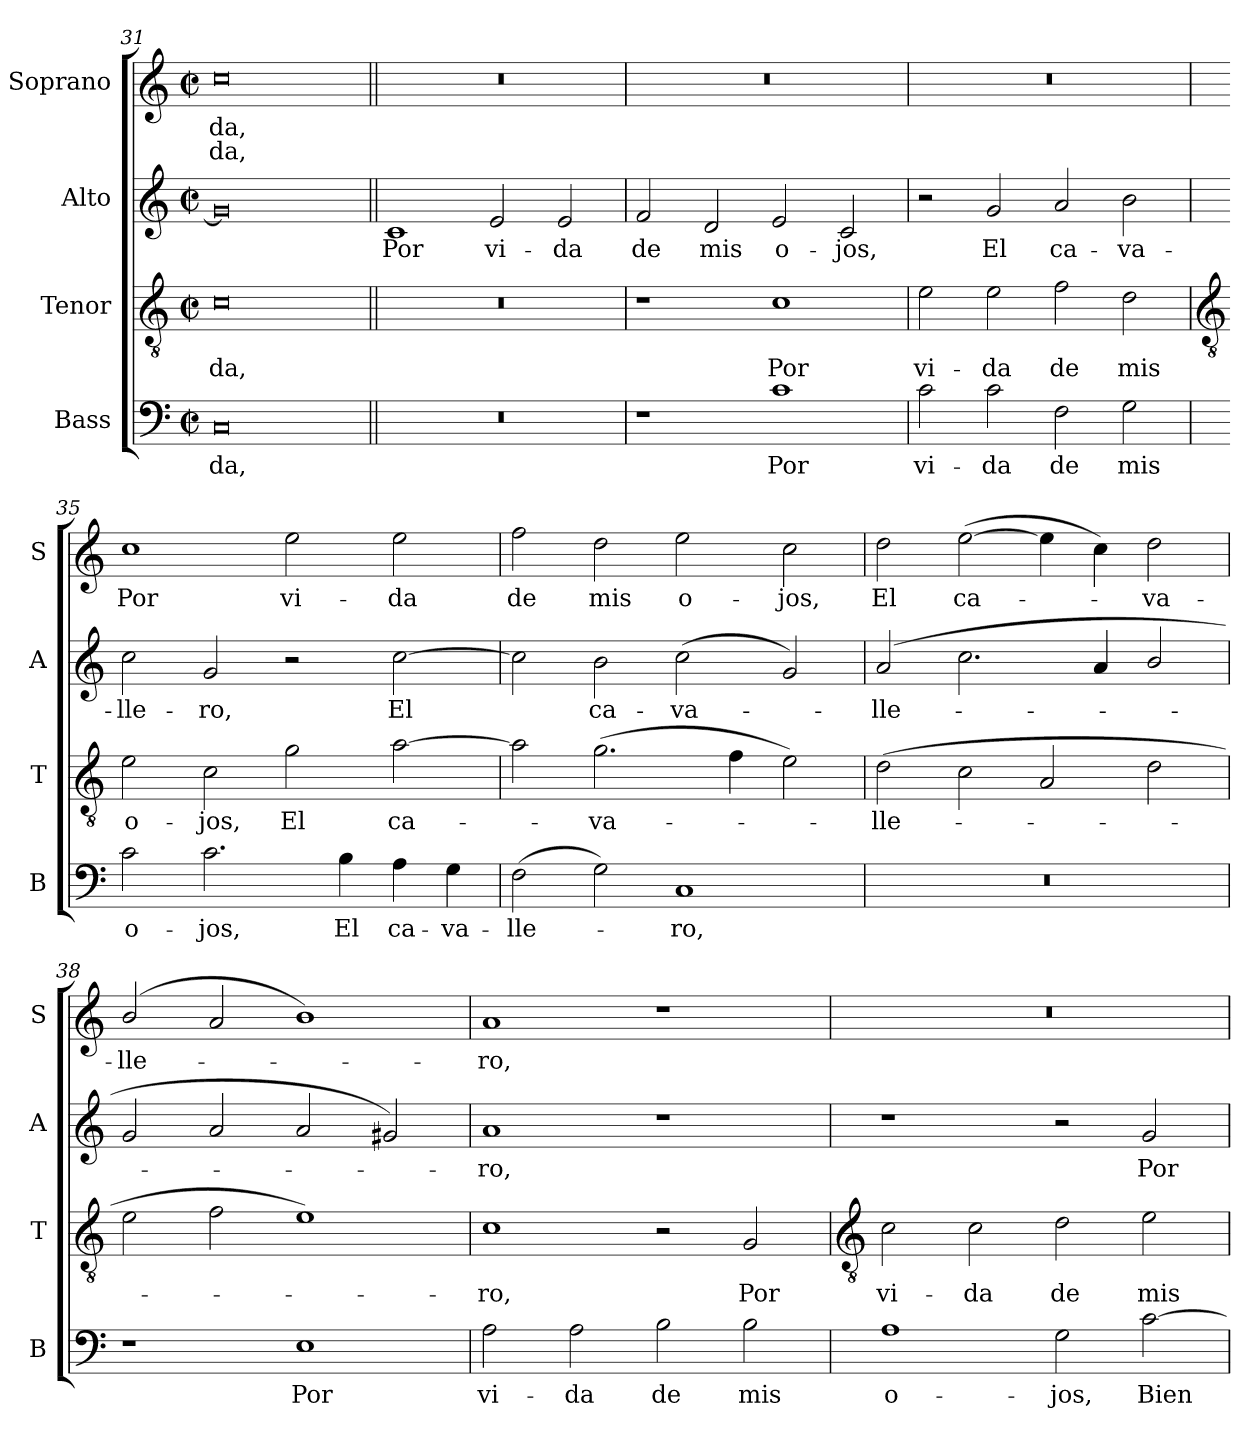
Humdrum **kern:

**kern	**text	**kern	**text	**kern	**text	**kern	**text	**text
*part4	*part4	*part3	*part3	*part2	*part2	*part1	*part1	*part1
*staff4	*staff4	*staff3	*staff3	*staff2	*staff2	*staff1	*staff1	*staff1
*I"Bass	*	*I"Tenor	*	*I"Alto	*	*I"Soprano	*	*
*I'B	*	*I'T	*	*I'A	*	*I'S	*	*
*clefF4	*	*clefGv2	*	*clefG2	*	*clefG2	*	*
*k[]	*	*k[]	*	*k[]	*	*k[]	*	*
*C:	*	*C:	*	*C:	*	*C:	*	*
*M4/2	*	*M4/2	*	*M4/2	*	*M4/2	*	*
*met(c|)	*	*met(c|)	*	*met(c|)	*	*met(c|)	*	*
=31	=31	=31	=31	=31	=31	=31	=31	=31
!	!LO:LY:b	!	!LO:LY:b	!	!	!	!LO:LY:b	!LO:LY:b
0C	-da,	0c	-da,	0g]	.	0cc	da,	da,
=32||	=32||	=32||	=32||	=32||	=32||	=32||	=32||	=32||
!	!	!	!	!	!LO:LY:b	!	!	!
0r	.	0r	.	1c	Por	0r	.	.
!	!	!	!	!	!LO:LY:b	!	!	!
.	.	.	.	2e	vi-	.	.	.
!	!	!	!	!	!LO:LY:b	!	!	!
.	.	.	.	2e	-da	.	.	.
=33	=33	=33	=33	=33	=33	=33	=33	=33
!	!	!	!	!	!LO:LY:b	!	!	!
1r	.	1r	.	2f	de	0r	.	.
!	!	!	!	!	!LO:LY:b	!	!	!
.	.	.	.	2d	mis	.	.	.
!	!LO:LY:b	!	!LO:LY:b	!	!LO:LY:b	!	!	!
1c	Por	1c	Por	2e	o-	.	.	.
!	!	!	!	!	!LO:LY:b	!	!	!
.	.	.	.	2c	-jos,	.	.	.
=34	=34	=34	=34	=34	=34	=34	=34	=34
!	!LO:LY:b	!	!LO:LY:b	!	!	!	!	!
2c	vi-	2e	vi-	2r	.	0r	.	.
!	!LO:LY:b	!	!LO:LY:b	!	!LO:LY:b	!	!	!
2c	-da	2e	-da	2g	El	.	.	.
!	!LO:LY:b	!	!LO:LY:b	!	!LO:LY:b	!	!	!
2F	de	2f	de	2a	ca-	.	.	.
!	!LO:LY:b	!	!LO:LY:b	!	!LO:LY:b	!	!	!
2G	mis	2d	mis	2b	-va-	.	.	.
!!LO:LB:g=z
=35	=35	=35	=35	=35	=35	=35	=35	=35
*	*	*clefGv2	*	*	*	*	*	*
!	!LO:LY:b	!	!LO:LY:b	!	!LO:LY:b	!	!LO:LY:b	!
2c	o-	2e	o-	2cc	-lle-	1cc	Por	.
!	!LO:LY:b	!	!LO:LY:b	!	!LO:LY:b	!	!	!
2.c	-jos,	2c	-jos,	2g	-ro,	.	.	.
!	!	!	!LO:LY:b	!	!	!	!LO:LY:b	!
.	.	2g	El	2r	.	2ee	vi-	.
!	!LO:LY:b	!	!	!	!	!	!	!
4B	El	.	.	.	.	.	.	.
!	!LO:LY:b	!	!LO:LY:b	!	!LO:LY:b	!	!LO:LY:b	!
4A	ca-	[2a	ca-	[2cc	El	2ee	-da	.
!	!LO:LY:b	!	!	!	!	!	!	!
4G	-va-	.	.	.	.	.	.	.
=36	=36	=36	=36	=36	=36	=36	=36	=36
!	!LO:LY:b	!	!	!	!	!	!LO:LY:b	!
(>2F	-lle-	2a]	.	2cc]	.	2ff	de	.
!	!	!	!LO:LY:b	!	!LO:LY:b	!	!LO:LY:b	!
2G)	.	(>2.g	va-	2b	ca-	2dd	mis	.
!	!LO:LY:b	!	!	!	!LO:LY:b	!	!LO:LY:b	!
1C	ro,	.	.	(<2cc	-va-	2ee	o-	.
.	.	4f	.	.	.	.	.	.
!	!	!	!	!	!	!	!LO:LY:b	!
.	.	2e)	.	2g)	.	2cc	-jos,	.
=37	=37	=37	=37	=37	=37	=37	=37	=37
!	!	!	!LO:LY:b	!	!LO:LY:b	!	!LO:LY:b	!
0r	.	(>2d	lle-	(<2a	lle-	2dd	El	.
!	!	!	!	!	!	!	!LO:LY:b	!
.	.	2c	.	2.cc	.	(>[2ee	ca-	.
.	.	2A	.	.	.	4ee]	.	.
.	.	.	.	4a	.	4cc)	.	.
!	!	!	!	!	!	!	!LO:LY:b	!
.	.	2d	.	2b/	.	2dd	va-	.
=38	=38	=38	=38	=38	=38	=38	=38	=38
!	!	!	!	!	!	!	!LO:LY:b	!
1r	.	2e	.	2g	.	(<2b/	-lle-	.
.	.	2f	.	2a	.	2a	.	.
!	!LO:LY:b	!	!	!	!	!	!	!
1E	Por	1e)	.	2a	.	1b)	.	.
.	.	.	.	2g#X)	.	.	.	.
=39	=39	=39	=39	=39	=39	=39	=39	=39
!	!LO:LY:b	!	!LO:LY:b	!	!LO:LY:b	!	!LO:LY:b	!
2A	vi-	1c	ro,	1a	ro,	1a	ro,	.
!	!LO:LY:b	!	!	!	!	!	!	!
2A	-da	.	.	.	.	.	.	.
!	!LO:LY:b	!	!	!	!	!	!	!
2B	de	2r	.	1r	.	1r	.	.
!	!LO:LY:b	!	!LO:LY:b	!	!	!	!	!
2B	mis	2G	Por	.	.	.	.	.
!!LO:LB:g=z
=40	=40	=40	=40	=40	=40	=40	=40	=40
*	*	*clefGv2	*	*	*	*	*	*
!	!LO:LY:b	!	!LO:LY:b	!	!	!	!	!
1A	o-	2c	vi-	1r	.	0r	.	.
!	!	!	!LO:LY:b	!	!	!	!	!
.	.	2c	-da	.	.	.	.	.
!	!LO:LY:b	!	!LO:LY:b	!	!	!	!	!
2G	-jos,	2d	de	2r	.	.	.	.
!	!LO:LY:b	!	!LO:LY:b	!	!LO:LY:b	!	!	!
[2c	Bien	2e	mis	2g	Por	.	.	.
=	=	=	=	=	=	=	=	=
*-	*-	*-	*-	*-	*-	*-	*-	*-
